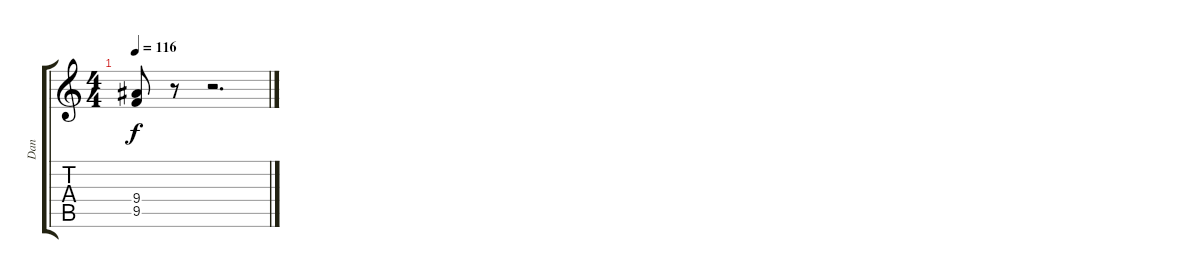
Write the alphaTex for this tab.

\track ("Dan" "Dan") {instrument distortionguitar}
\staff {score tabs}
\tuning (Eb4 Bb3 Gb3 Db3 Ab2 Db2) {hide}
\ts (4 4)
\tempo 116
\clef g2
\ks c
(9.4 9.5).8{dy f} r.8 r.2{d}
